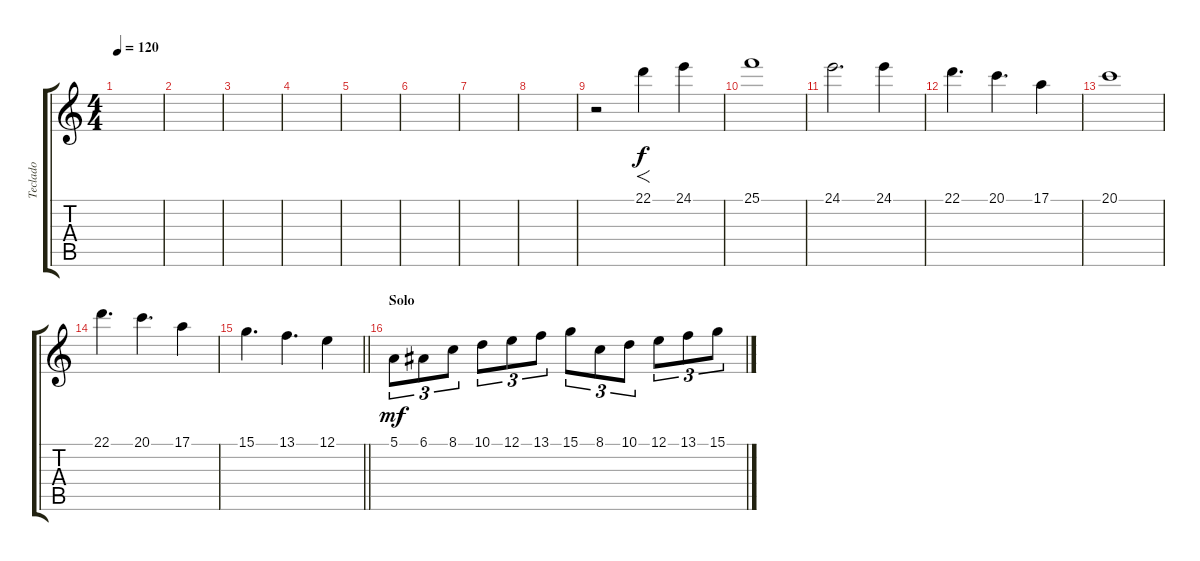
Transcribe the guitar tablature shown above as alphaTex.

\track ("Teclado" "Teclado") {instrument piccolo}
\staff {score tabs}
\tuning (E4 B3 G3 D3 A2 E2) {hide}
\ts (4 4)
\tempo 120
\clef g2
\ks c
|
|
|
|
|
|
|
|
r.2 22.1.4{f} 24.1.4 |
25.1.1 |
24.1.2{d} 24.1.4 |
22.1.4{d} 20.1.4{d} 17.1.4 |
20.1.1 |
22.1.4{d} 20.1.4{d} 17.1.4 |
\barLineRight lightlight
15.1.4{d} 13.1.4{d} 12.1.4 |
\section ("" "Solo")
5.1.8{tu (3 2) dy mf} 6.1.8{tu (3 2)} 8.1.8{tu (3 2)} 10.1.8{tu (3 2)} 12.1.8{tu (3 2)} 13.1.8{tu (3 2)} 15.1.8{tu (3 2)} 8.1.8{tu (3 2)} 10.1.8{tu (3 2)} 12.1.8{tu (3 2)} 13.1.8{tu (3 2)} 15.1.8{tu (3 2)}
